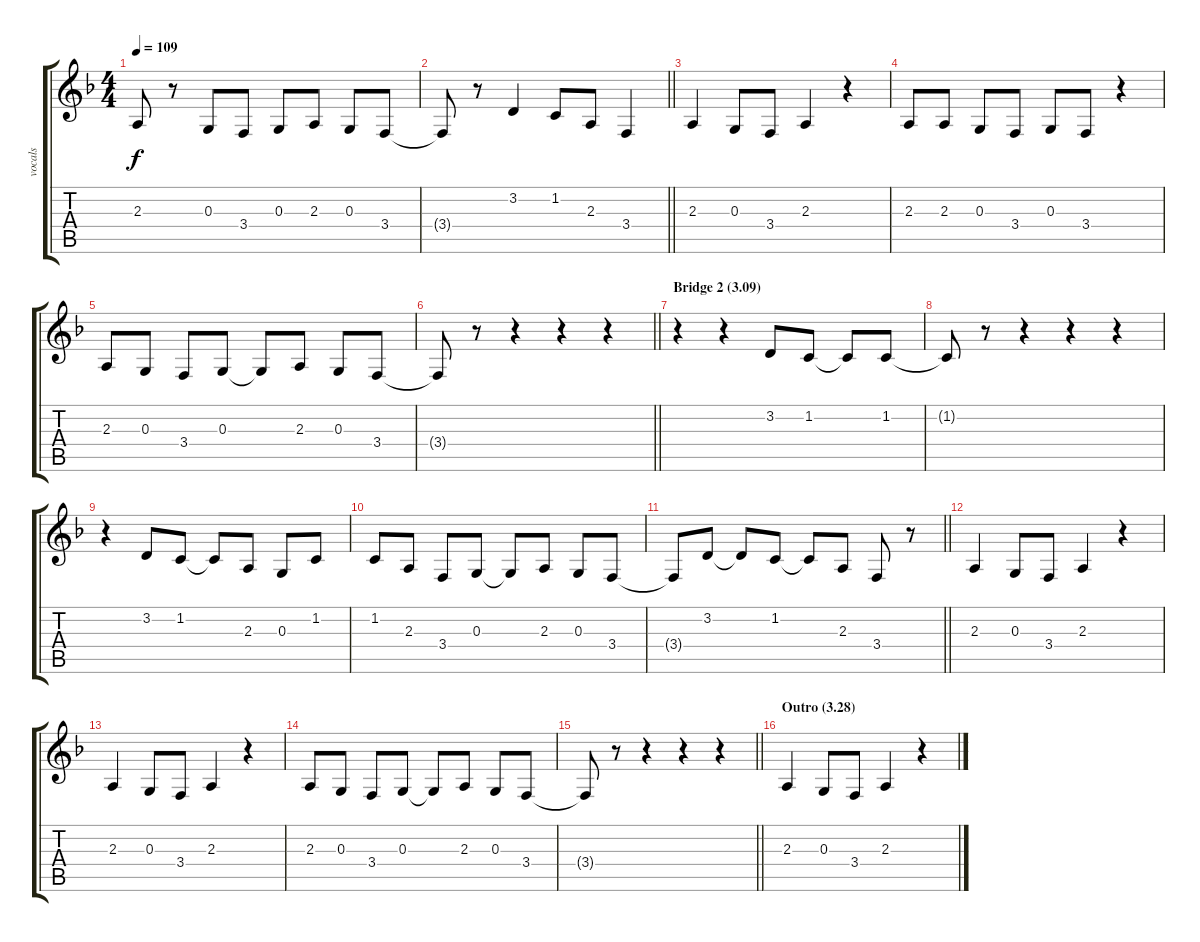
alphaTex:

\track ("vocals" "vocals") {instrument clarinet}
\staff {score tabs}
\tuning (E4 B3 G3 D3 A2 E2) {hide}
\ts (4 4)
\tempo 109
\clef g2
\ks f
2.3{t}.8{dy f} r.8 0.3.8 3.4.8 0.3.8 2.3.8 0.3.8 3.4.8 |
\barLineRight lightlight
3.4{t}.8 r.8 3.2.4 1.2.8 2.3.8 3.4.4 |
2.3.4 0.3.8 3.4.8 2.3.4 r.4 |
2.3.8 2.3.8 0.3.8 3.4.8 0.3.8 3.4.8 r.4 |
2.3.8 0.3.8 3.4.8 0.3.8 0.3{t}.8 2.3.8 0.3.8 3.4.8 |
\barLineRight lightlight
3.4{t}.8 r.8 r.4 r.4 r.4 |
\section ("" "Bridge 2 (3.09)")
r.4 r.4 3.2.8 1.2.8 1.2{t}.8 1.2.8 |
1.2{t}.8 r.8 r.4 r.4 r.4 |
r.4 3.2.8 1.2.8 1.2{t}.8 2.3.8 0.3.8 1.2.8 |
1.2.8 2.3.8 3.4.8 0.3.8 0.3{t}.8 2.3.8 0.3.8 3.4.8 |
\barLineRight lightlight
3.4{t}.8 3.2.8 3.2{t}.8 1.2.8 1.2{t}.8 2.3.8 3.4.8 r.8 |
2.3.4 0.3.8 3.4.8 2.3.4 r.4 |
2.3.4 0.3.8 3.4.8 2.3.4 r.4 |
2.3.8 0.3.8 3.4.8 0.3.8 0.3{t}.8 2.3.8 0.3.8 3.4.8 |
\barLineRight lightlight
3.4{t}.8 r.8 r.4 r.4 r.4 |
\section ("" "Outro (3.28)")
2.3.4 0.3.8 3.4.8 2.3.4 r.4
